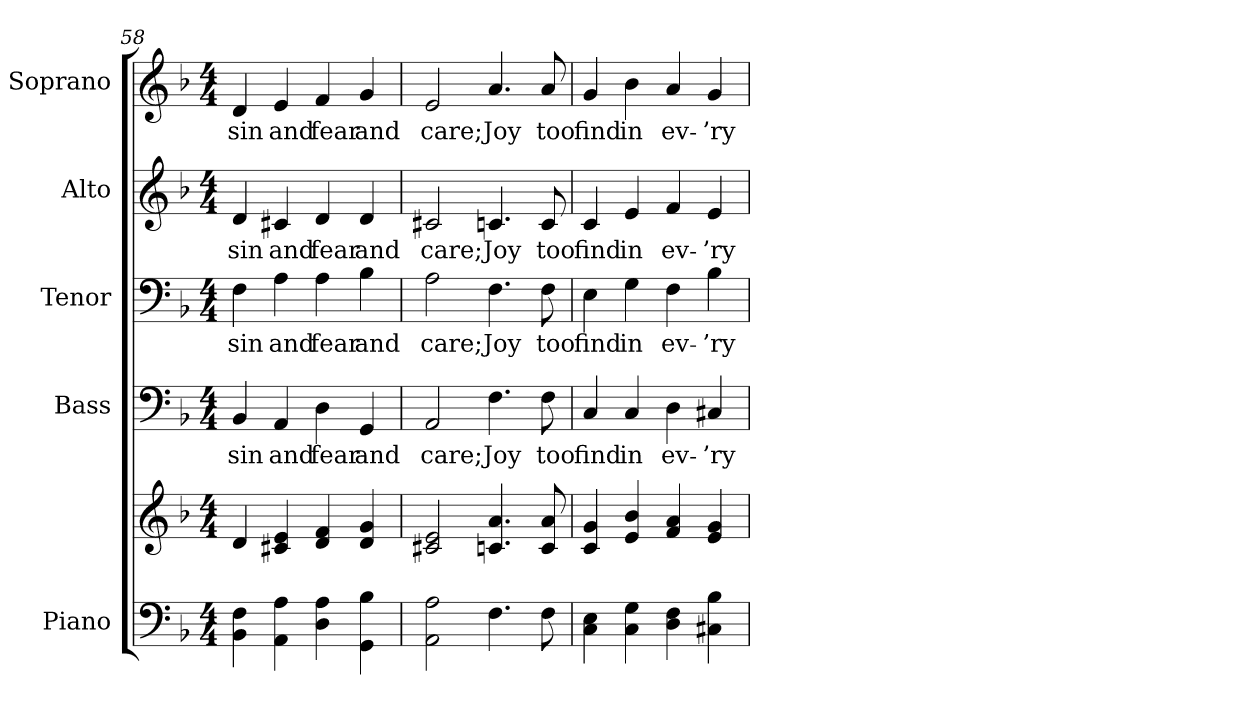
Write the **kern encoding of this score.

**kern	**kern	**kern	**text	**kern	**text	**kern	**text	**kern	**text
*part5	*part5	*part4	*part4	*part3	*part3	*part2	*part2	*part1	*part1
*staff6	*staff5	*staff4	*staff4	*staff3	*staff3	*staff2	*staff2	*staff1	*staff1
*I"Piano	*	*I"Bass	*	*I"Tenor	*	*I"Alto	*	*I"Soprano	*
*I'Pno.	*	*I'B.	*	*I'T.	*	*I'A.	*	*I'S.	*
*clefF4	*clefG2	*clefF4	*	*clefF4	*	*clefG2	*	*clefG2	*
*k[b-]	*k[b-]	*k[b-]	*	*k[b-]	*	*k[b-]	*	*k[b-]	*
*F:	*F:	*F:	*	*F:	*	*F:	*	*F:	*
*M4/4	*M4/4	*M4/4	*	*M4/4	*	*M4/4	*	*M4/4	*
=58	=58	=58	=58	=58	=58	=58	=58	=58	=58
!	!	!	!LO:LY:b:color=#000000	!	!	!	!	!	!
!	!	!	!	!	!LO:LY:b:color=#000000	!	!	!	!
!	!	!	!	!	!	!	!LO:LY:b:color=#000000	!	!
!	!	!	!	!	!	!	!	!	!LO:LY:b:color=#000000
4BB-i\ 4Fi	4di/	4BB-i/	sin	4Fi\	sin	4di/	sin	4di/	sin
!	!	!	!LO:LY:b:color=#000000	!	!	!	!	!	!
!	!	!	!	!	!LO:LY:b:color=#000000	!	!	!	!
!	!	!	!	!	!	!	!LO:LY:b:color=#000000	!	!
!	!	!	!	!	!	!	!	!	!LO:LY:b:color=#000000
4AAi\ 4Ai	4c#Xi/ 4ei	4AAi/	and	4Ai\	and	4c#Xi/	and	4ei/	and
!	!	!	!LO:LY:b:color=#000000	!	!	!	!	!	!
!	!	!	!	!	!LO:LY:b:color=#000000	!	!	!	!
!	!	!	!	!	!	!	!LO:LY:b:color=#000000	!	!
!	!	!	!	!	!	!	!	!	!LO:LY:b:color=#000000
4Di\ 4Ai	4di/ 4fi	4Di\	fear	4Ai\	fear	4di/	fear	4fi/	fear
!	!	!	!LO:LY:b:color=#000000	!	!	!	!	!	!
!	!	!	!	!	!LO:LY:b:color=#000000	!	!	!	!
!	!	!	!	!	!	!	!LO:LY:b:color=#000000	!	!
!	!	!	!	!	!	!	!	!	!LO:LY:b:color=#000000
4GGi\ 4B-i	4di/ 4gi	4GGi/	and	4B-i\	and	4di/	and	4gi/	and
!!LO:PB:g=z
=59	=59	=59	=59	=59	=59	=59	=59	=59	=59
!	!	!	!LO:LY:b:color=#000000	!	!	!	!	!	!
!	!	!	!	!	!LO:LY:b:color=#000000	!	!	!	!
!	!	!	!	!	!	!	!LO:LY:b:color=#000000	!	!
!	!	!	!	!	!	!	!	!	!LO:LY:b:color=#000000
2AAi\ 2Ai	2c#Xi/ 2ei	2AAi/	care;	2Ai\	care;	2c#Xi/	care;	2ei/	care;
!	!	!	!LO:LY:b:color=#000000	!	!	!	!	!	!
!	!	!	!	!	!LO:LY:b:color=#000000	!	!	!	!
!	!	!	!	!	!	!	!LO:LY:b:color=#000000	!	!
!	!	!	!	!	!	!	!	!	!LO:LY:b:color=#000000
4.Fi\	4.cni/ 4.ai	4.Fi\	Joy	4.Fi\	Joy	4.cni/	Joy	4.ai/	Joy
!	!	!	!LO:LY:b:color=#000000	!	!	!	!	!	!
!	!	!	!	!	!LO:LY:b:color=#000000	!	!	!	!
!	!	!	!	!	!	!	!LO:LY:b:color=#000000	!	!
!	!	!	!	!	!	!	!	!	!LO:LY:b:color=#000000
8Fi\	8ci/ 8ai	8Fi\	too	8Fi\	too	8ci/	too	8ai/	too
=60	=60	=60	=60	=60	=60	=60	=60	=60	=60
!	!	!	!LO:LY:b:color=#000000	!	!	!	!	!	!
!	!	!	!	!	!LO:LY:b:color=#000000	!	!	!	!
!	!	!	!	!	!	!	!LO:LY:b:color=#000000	!	!
!	!	!	!	!	!	!	!	!	!LO:LY:b:color=#000000
4Ci\ 4Ei	4ci/ 4gi	4Ci/	find	4Ei\	find	4ci/	find	4gi/	find
!	!	!	!LO:LY:b:color=#000000	!	!	!	!	!	!
!	!	!	!	!	!LO:LY:b:color=#000000	!	!	!	!
!	!	!	!	!	!	!	!LO:LY:b:color=#000000	!	!
!	!	!	!	!	!	!	!	!	!LO:LY:b:color=#000000
4Ci\ 4Gi	4ei/ 4b-i	4Ci/	in	4Gi\	in	4ei/	in	4b-i\	in
!	!	!	!LO:LY:b:color=#000000	!	!	!	!	!	!
!	!	!	!	!	!LO:LY:b:color=#000000	!	!	!	!
!	!	!	!	!	!	!	!LO:LY:b:color=#000000	!	!
!	!	!	!	!	!	!	!	!	!LO:LY:b:color=#000000
4Di\ 4Fi	4fi/ 4ai	4Di\	ev-	4Fi\	ev-	4fi/	ev-	4ai/	ev-
!	!	!	!LO:LY:b:color=#000000	!	!	!	!	!	!
!	!	!	!	!	!LO:LY:b:color=#000000	!	!	!	!
!	!	!	!	!	!	!	!LO:LY:b:color=#000000	!	!
!	!	!	!	!	!	!	!	!	!LO:LY:b:color=#000000
4C#Xi\ 4B-i	4ei/ 4gi	4C#Xi/	-’ry	4B-i\	-’ry	4ei/	-’ry	4gi/	-’ry
=	=	=	=	=	=	=	=	=	=
*-	*-	*-	*-	*-	*-	*-	*-	*-	*-
